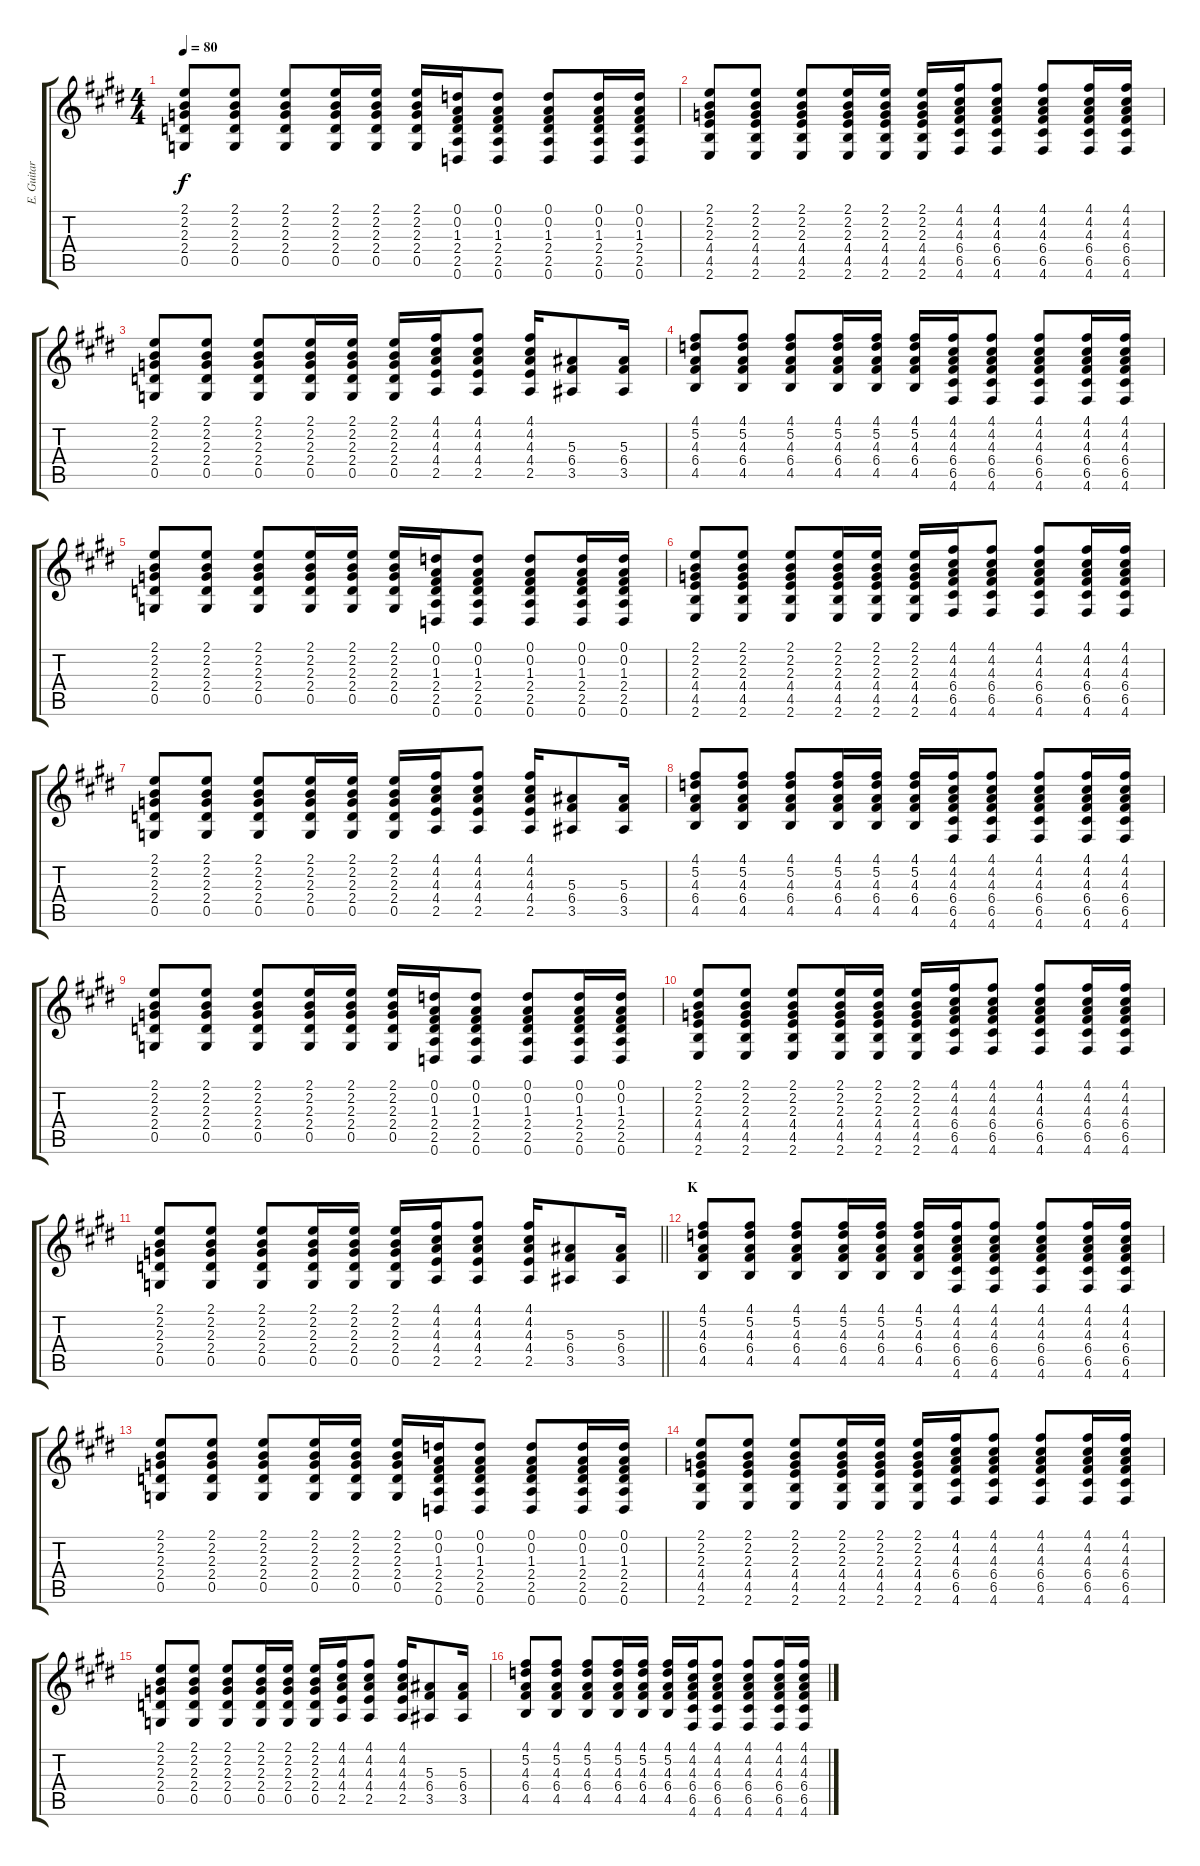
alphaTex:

\track ("E. Guitar II" "E. Guitar ") {instrument electricguitarclean}
\staff {score tabs}
\tuning (D4 A3 F3 C3 G2 D2) {hide}
\ts (4 4)
\tempo 80
\clef g2
\ks e
(2.1 2.2 2.3 2.4 0.5).8{dy f} (2.1 2.2 2.3 2.4 0.5).8 (2.1 2.2 2.3 2.4 0.5).8 (2.1 2.2 2.3 2.4 0.5).16 (2.1 2.2 2.3 2.4 0.5).16 (2.1 2.2 2.3 2.4 0.5).16 (0.1 0.2 1.3 2.4 2.5 0.6).16 (0.1 0.2 1.3 2.4 2.5 0.6).8 (0.1 0.2 1.3 2.4 2.5 0.6).8 (0.1 0.2 1.3 2.4 2.5 0.6).16 (0.1 0.2 1.3 2.4 2.5 0.6).16 |
(2.1 2.2 2.3 4.4 4.5 2.6).8 (2.1 2.2 2.3 4.4 4.5 2.6).8 (2.1 2.2 2.3 4.4 4.5 2.6).8 (2.1 2.2 2.3 4.4 4.5 2.6).16 (2.1 2.2 2.3 4.4 4.5 2.6).16 (2.1 2.2 2.3 4.4 4.5 2.6).16 (4.1 4.2 4.3 6.4 6.5 4.6).16 (4.1 4.2 4.3 6.4 6.5 4.6).8 (4.1 4.2 4.3 6.4 6.5 4.6).8 (4.1 4.2 4.3 6.4 6.5 4.6).16 (4.1 4.2 4.3 6.4 6.5 4.6).16 |
(2.1 2.2 2.3 2.4 0.5).8 (2.1 2.2 2.3 2.4 0.5).8 (2.1 2.2 2.3 2.4 0.5).8 (2.1 2.2 2.3 2.4 0.5).16 (2.1 2.2 2.3 2.4 0.5).16 (2.1 2.2 2.3 2.4 0.5).16 (4.1 4.2 4.3 4.4 2.5).16 (4.1 4.2 4.3 4.4 2.5).8 (4.1 4.2 4.3 4.4 2.5).16 (5.3 6.4 3.5).8 (5.3 6.4 3.5).16 |
(4.1 5.2 4.3 6.4 4.5).8 (4.1 5.2 4.3 6.4 4.5).8 (4.1 5.2 4.3 6.4 4.5).8 (4.1 5.2 4.3 6.4 4.5).16 (4.1 5.2 4.3 6.4 4.5).16 (4.1 5.2 4.3 6.4 4.5).16 (4.1 4.2 4.3 6.4 6.5 4.6).16 (4.1 4.2 4.3 6.4 6.5 4.6).8 (4.1 4.2 4.3 6.4 6.5 4.6).8 (4.1 4.2 4.3 6.4 6.5 4.6).16 (4.1 4.2 4.3 6.4 6.5 4.6).16 |
(2.1 2.2 2.3 2.4 0.5).8 (2.1 2.2 2.3 2.4 0.5).8 (2.1 2.2 2.3 2.4 0.5).8 (2.1 2.2 2.3 2.4 0.5).16 (2.1 2.2 2.3 2.4 0.5).16 (2.1 2.2 2.3 2.4 0.5).16 (0.1 0.2 1.3 2.4 2.5 0.6).16 (0.1 0.2 1.3 2.4 2.5 0.6).8 (0.1 0.2 1.3 2.4 2.5 0.6).8 (0.1 0.2 1.3 2.4 2.5 0.6).16 (0.1 0.2 1.3 2.4 2.5 0.6).16 |
(2.1 2.2 2.3 4.4 4.5 2.6).8 (2.1 2.2 2.3 4.4 4.5 2.6).8 (2.1 2.2 2.3 4.4 4.5 2.6).8 (2.1 2.2 2.3 4.4 4.5 2.6).16 (2.1 2.2 2.3 4.4 4.5 2.6).16 (2.1 2.2 2.3 4.4 4.5 2.6).16 (4.1 4.2 4.3 6.4 6.5 4.6).16 (4.1 4.2 4.3 6.4 6.5 4.6).8 (4.1 4.2 4.3 6.4 6.5 4.6).8 (4.1 4.2 4.3 6.4 6.5 4.6).16 (4.1 4.2 4.3 6.4 6.5 4.6).16 |
(2.1 2.2 2.3 2.4 0.5).8 (2.1 2.2 2.3 2.4 0.5).8 (2.1 2.2 2.3 2.4 0.5).8 (2.1 2.2 2.3 2.4 0.5).16 (2.1 2.2 2.3 2.4 0.5).16 (2.1 2.2 2.3 2.4 0.5).16 (4.1 4.2 4.3 4.4 2.5).16 (4.1 4.2 4.3 4.4 2.5).8 (4.1 4.2 4.3 4.4 2.5).16 (5.3 6.4 3.5).8 (5.3 6.4 3.5).16 |
(4.1 5.2 4.3 6.4 4.5).8 (4.1 5.2 4.3 6.4 4.5).8 (4.1 5.2 4.3 6.4 4.5).8 (4.1 5.2 4.3 6.4 4.5).16 (4.1 5.2 4.3 6.4 4.5).16 (4.1 5.2 4.3 6.4 4.5).16 (4.1 4.2 4.3 6.4 6.5 4.6).16 (4.1 4.2 4.3 6.4 6.5 4.6).8 (4.1 4.2 4.3 6.4 6.5 4.6).8 (4.1 4.2 4.3 6.4 6.5 4.6).16 (4.1 4.2 4.3 6.4 6.5 4.6).16 |
(2.1 2.2 2.3 2.4 0.5).8 (2.1 2.2 2.3 2.4 0.5).8 (2.1 2.2 2.3 2.4 0.5).8 (2.1 2.2 2.3 2.4 0.5).16 (2.1 2.2 2.3 2.4 0.5).16 (2.1 2.2 2.3 2.4 0.5).16 (0.1 0.2 1.3 2.4 2.5 0.6).16 (0.1 0.2 1.3 2.4 2.5 0.6).8 (0.1 0.2 1.3 2.4 2.5 0.6).8 (0.1 0.2 1.3 2.4 2.5 0.6).16 (0.1 0.2 1.3 2.4 2.5 0.6).16 |
(2.1 2.2 2.3 4.4 4.5 2.6).8 (2.1 2.2 2.3 4.4 4.5 2.6).8 (2.1 2.2 2.3 4.4 4.5 2.6).8 (2.1 2.2 2.3 4.4 4.5 2.6).16 (2.1 2.2 2.3 4.4 4.5 2.6).16 (2.1 2.2 2.3 4.4 4.5 2.6).16 (4.1 4.2 4.3 6.4 6.5 4.6).16 (4.1 4.2 4.3 6.4 6.5 4.6).8 (4.1 4.2 4.3 6.4 6.5 4.6).8 (4.1 4.2 4.3 6.4 6.5 4.6).16 (4.1 4.2 4.3 6.4 6.5 4.6).16 |
\barLineRight lightlight
(2.1 2.2 2.3 2.4 0.5).8 (2.1 2.2 2.3 2.4 0.5).8 (2.1 2.2 2.3 2.4 0.5).8 (2.1 2.2 2.3 2.4 0.5).16 (2.1 2.2 2.3 2.4 0.5).16 (2.1 2.2 2.3 2.4 0.5).16 (4.1 4.2 4.3 4.4 2.5).16 (4.1 4.2 4.3 4.4 2.5).8 (4.1 4.2 4.3 4.4 2.5).16 (5.3 6.4 3.5).8 (5.3 6.4 3.5).16 |
\section ("" "K")
(4.1 5.2 4.3 6.4 4.5).8 (4.1 5.2 4.3 6.4 4.5).8 (4.1 5.2 4.3 6.4 4.5).8 (4.1 5.2 4.3 6.4 4.5).16 (4.1 5.2 4.3 6.4 4.5).16 (4.1 5.2 4.3 6.4 4.5).16 (4.1 4.2 4.3 6.4 6.5 4.6).16 (4.1 4.2 4.3 6.4 6.5 4.6).8 (4.1 4.2 4.3 6.4 6.5 4.6).8 (4.1 4.2 4.3 6.4 6.5 4.6).16 (4.1 4.2 4.3 6.4 6.5 4.6).16 |
(2.1 2.2 2.3 2.4 0.5).8 (2.1 2.2 2.3 2.4 0.5).8 (2.1 2.2 2.3 2.4 0.5).8 (2.1 2.2 2.3 2.4 0.5).16 (2.1 2.2 2.3 2.4 0.5).16 (2.1 2.2 2.3 2.4 0.5).16 (0.1 0.2 1.3 2.4 2.5 0.6).16 (0.1 0.2 1.3 2.4 2.5 0.6).8 (0.1 0.2 1.3 2.4 2.5 0.6).8 (0.1 0.2 1.3 2.4 2.5 0.6).16 (0.1 0.2 1.3 2.4 2.5 0.6).16 |
(2.1 2.2 2.3 4.4 4.5 2.6).8 (2.1 2.2 2.3 4.4 4.5 2.6).8 (2.1 2.2 2.3 4.4 4.5 2.6).8 (2.1 2.2 2.3 4.4 4.5 2.6).16 (2.1 2.2 2.3 4.4 4.5 2.6).16 (2.1 2.2 2.3 4.4 4.5 2.6).16 (4.1 4.2 4.3 6.4 6.5 4.6).16 (4.1 4.2 4.3 6.4 6.5 4.6).8 (4.1 4.2 4.3 6.4 6.5 4.6).8 (4.1 4.2 4.3 6.4 6.5 4.6).16 (4.1 4.2 4.3 6.4 6.5 4.6).16 |
(2.1 2.2 2.3 2.4 0.5).8 (2.1 2.2 2.3 2.4 0.5).8 (2.1 2.2 2.3 2.4 0.5).8 (2.1 2.2 2.3 2.4 0.5).16 (2.1 2.2 2.3 2.4 0.5).16 (2.1 2.2 2.3 2.4 0.5).16 (4.1 4.2 4.3 4.4 2.5).16 (4.1 4.2 4.3 4.4 2.5).8 (4.1 4.2 4.3 4.4 2.5).16 (5.3 6.4 3.5).8 (5.3 6.4 3.5).16 |
(4.1 5.2 4.3 6.4 4.5).8 (4.1 5.2 4.3 6.4 4.5).8 (4.1 5.2 4.3 6.4 4.5).8 (4.1 5.2 4.3 6.4 4.5).16 (4.1 5.2 4.3 6.4 4.5).16 (4.1 5.2 4.3 6.4 4.5).16 (4.1 4.2 4.3 6.4 6.5 4.6).16 (4.1 4.2 4.3 6.4 6.5 4.6).8 (4.1 4.2 4.3 6.4 6.5 4.6).8 (4.1 4.2 4.3 6.4 6.5 4.6).16 (4.1 4.2 4.3 6.4 6.5 4.6).16
